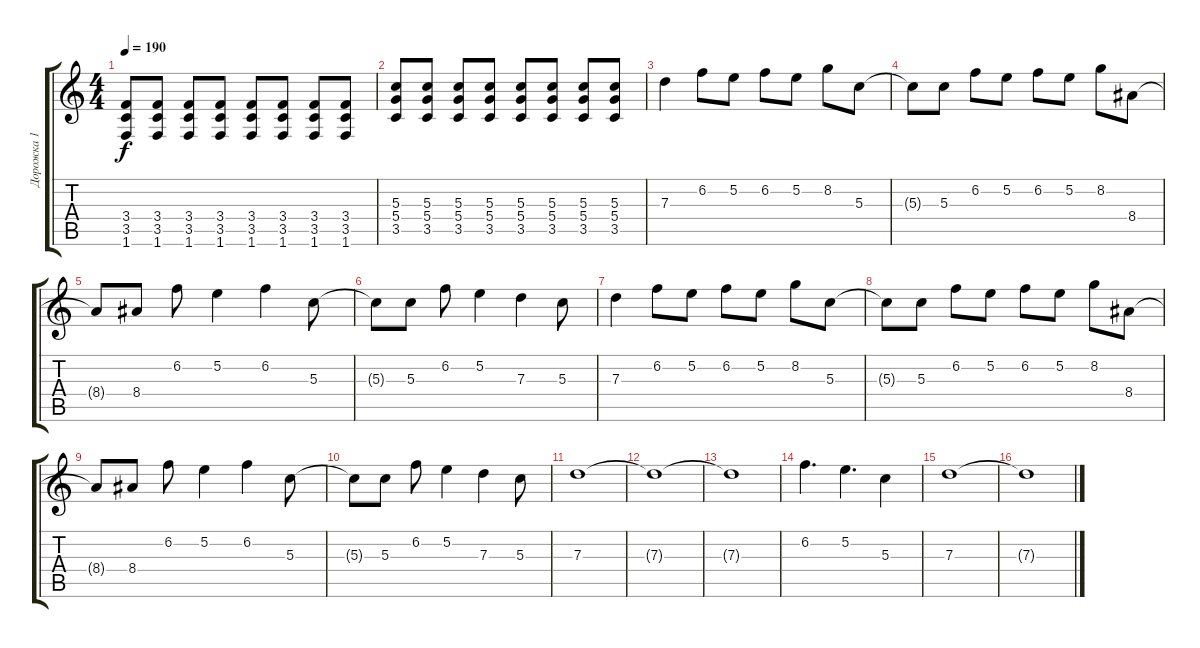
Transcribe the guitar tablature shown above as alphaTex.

\track ("Дорожка 1" "Дорожка 1") {instrument distortionguitar}
\staff {score tabs}
\tuning (E4 B3 G3 D3 A2 E2) {hide}
\ts (4 4)
\tempo 190
\clef g2
\ks c
(3.4 3.5 1.6).8{dy f} (3.4 3.5 1.6).8 (3.4 3.5 1.6).8 (3.4 3.5 1.6).8 (3.4 3.5 1.6).8 (3.4 3.5 1.6).8 (3.4 3.5 1.6).8 (3.4 3.5 1.6).8 |
(5.3 5.4 3.5).8 (5.3 5.4 3.5).8 (5.3 5.4 3.5).8 (5.3 5.4 3.5).8 (5.3 5.4 3.5).8 (5.3 5.4 3.5).8 (5.3 5.4 3.5).8 (5.3 5.4 3.5).8 |
7.3.4 6.2.8 5.2.8 6.2.8 5.2.8 8.2.8 5.3.8 |
5.3{t}.8 5.3.8 6.2.8 5.2.8 6.2.8 5.2.8 8.2.8 8.4.8 |
8.4{t}.8 8.4.8 6.2.8 5.2.4 6.2.4 5.3.8 |
5.3{t}.8 5.3.8 6.2.8 5.2.4 7.3.4 5.3.8 |
7.3.4 6.2.8 5.2.8 6.2.8 5.2.8 8.2.8 5.3.8 |
5.3{t}.8 5.3.8 6.2.8 5.2.8 6.2.8 5.2.8 8.2.8 8.4.8 |
8.4{t}.8 8.4.8 6.2.8 5.2.4 6.2.4 5.3.8 |
5.3{t}.8 5.3.8 6.2.8 5.2.4 7.3.4 5.3.8 |
7.3.1 |
7.3{t}.1 |
7.3{t}.1 |
6.2.4{d} 5.2.4{d} 5.3.4 |
7.3.1 |
7.3{t}.1
